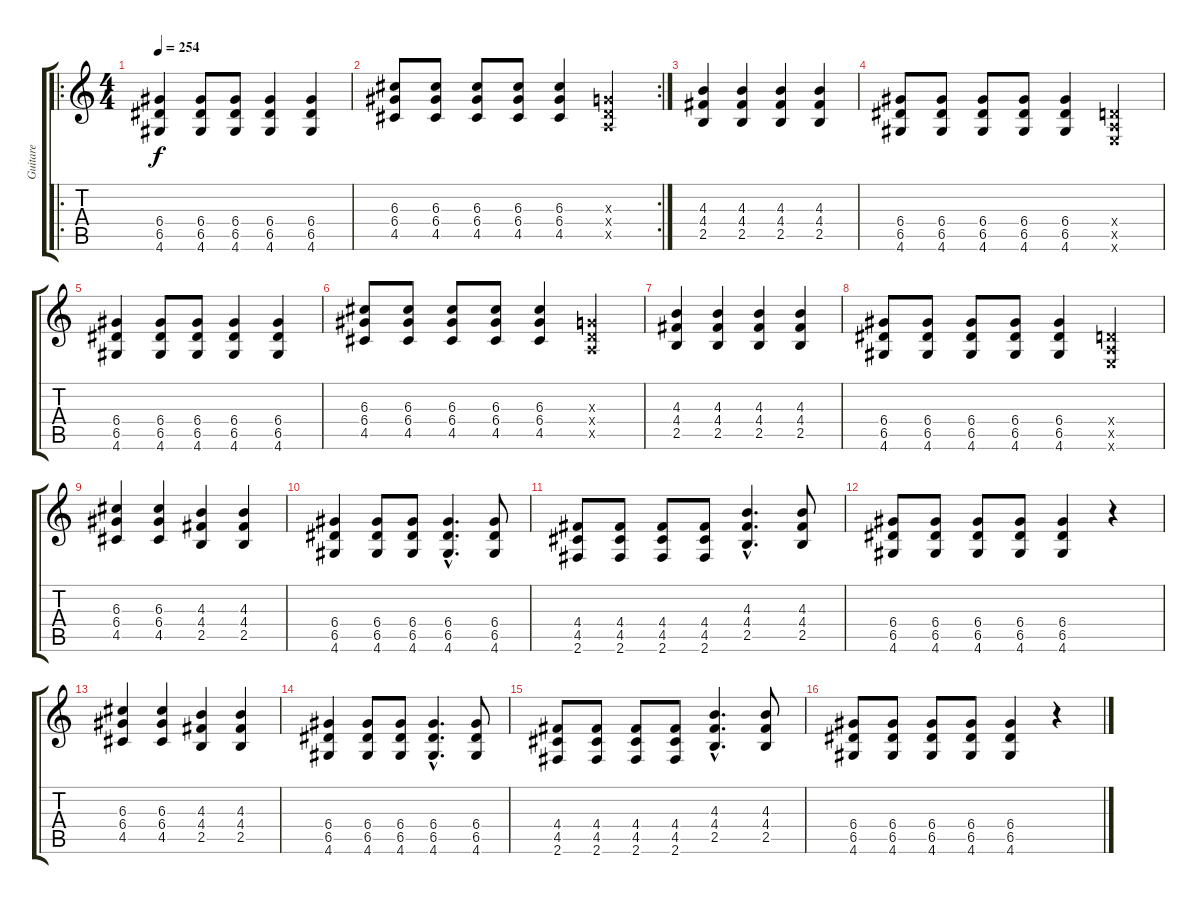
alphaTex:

\track ("Guitare" "Guitare") {instrument distortionguitar}
\staff {score tabs}
\tuning (E4 B3 G3 D3 A2 E2) {hide}
\ro
\ts (4 4)
\tempo 254
\clef g2
\ks c
(6.4 6.5 4.6).4{dy f instrument distortionguitar} (6.4 6.5 4.6).8 (6.4 6.5 4.6).8 (6.4 6.5 4.6).4 (6.4 6.5 4.6).4 |
\rc 2
(6.3 6.4 4.5).8 (6.3 6.4 4.5).8 (6.3 6.4 4.5).8 (6.3 6.4 4.5).8 (6.3 6.4 4.5).4 (0.3{x} 0.4{x} 0.5{x}).4 |
(4.3 4.4 2.5).4 (4.3 4.4 2.5).4 (4.3 4.4 2.5).4 (4.3 4.4 2.5).4 |
(6.4 6.5 4.6).8 (6.4 6.5 4.6).8 (6.4 6.5 4.6).8 (6.4 6.5 4.6).8 (6.4 6.5 4.6).4 (0.4{x} 0.5{x} 0.6{x}).4 |
(6.4 6.5 4.6).4 (6.4 6.5 4.6).8 (6.4 6.5 4.6).8 (6.4 6.5 4.6).4 (6.4 6.5 4.6).4 |
(6.3 6.4 4.5).8 (6.3 6.4 4.5).8 (6.3 6.4 4.5).8 (6.3 6.4 4.5).8 (6.3 6.4 4.5).4 (0.3{x} 0.4{x} 0.5{x}).4 |
(4.3 4.4 2.5).4 (4.3 4.4 2.5).4 (4.3 4.4 2.5).4 (4.3 4.4 2.5).4 |
(6.4 6.5 4.6).8 (6.4 6.5 4.6).8 (6.4 6.5 4.6).8 (6.4 6.5 4.6).8 (6.4 6.5 4.6).4 (0.4{x} 0.5{x} 0.6{x}).4 |
(6.3 6.4 4.5).4 (6.3 6.4 4.5).4 (4.3 4.4 2.5).4 (4.3 4.4 2.5).4 |
(6.4 6.5 4.6).4 (6.4 6.5 4.6).8 (6.4 6.5 4.6).8 (6.4{hac} 6.5{hac} 4.6{hac}).4{d} (6.4 6.5 4.6).8 |
(4.4 4.5 2.6).8 (4.4 4.5 2.6).8 (4.4 4.5 2.6).8 (4.4 4.5 2.6).8 (4.3{hac} 4.4{hac} 2.5{hac}).4{d} (4.3 4.4 2.5).8 |
(6.4 6.5 4.6).8 (6.4 6.5 4.6).8 (6.4 6.5 4.6).8 (6.4 6.5 4.6).8 (6.4 6.5 4.6).4 r.4 |
(6.3 6.4 4.5).4 (6.3 6.4 4.5).4 (4.3 4.4 2.5).4 (4.3 4.4 2.5).4 |
(6.4 6.5 4.6).4 (6.4 6.5 4.6).8 (6.4 6.5 4.6).8 (6.4{hac} 6.5{hac} 4.6{hac}).4{d} (6.4 6.5 4.6).8 |
(4.4 4.5 2.6).8 (4.4 4.5 2.6).8 (4.4 4.5 2.6).8 (4.4 4.5 2.6).8 (4.3{hac} 4.4{hac} 2.5{hac}).4{d} (4.3 4.4 2.5).8 |
(6.4 6.5 4.6).8 (6.4 6.5 4.6).8 (6.4 6.5 4.6).8 (6.4 6.5 4.6).8 (6.4 6.5 4.6).4 r.4
